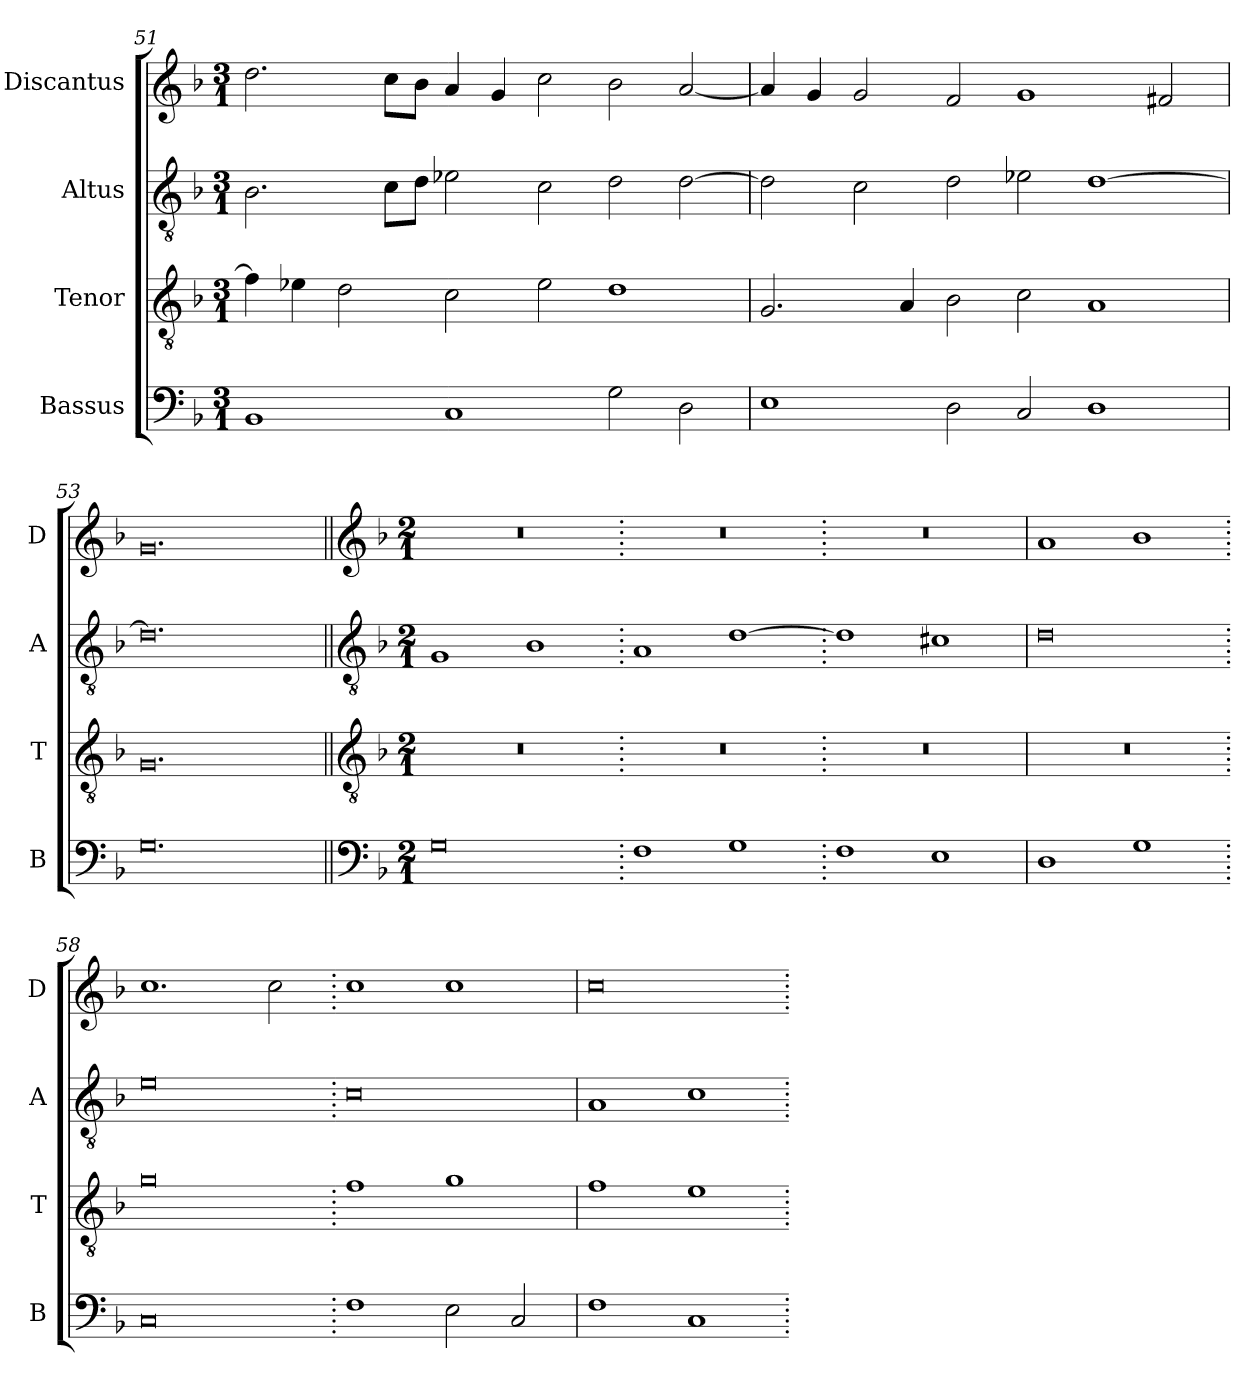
**kern	**kern	**kern	**kern
*part4	*part3	*part2	*part1
*staff4	*staff3	*staff2	*staff1
*I"Bassus	*I"Tenor	*I"Altus	*I"Discantus
*I'B	*I'T	*I'A	*I'D
*clefF4	*clefGv2	*clefGv2	*clefG2
*k[b-]	*k[b-]	*k[b-]	*k[b-]
*M3/1	*M3/1	*M3/1	*M3/1
=51	=51	=51	=51
1BB-	4f\]	2.B-\	2.dd\
.	4e-X\	.	.
.	2d\	.	.
.	.	8c\L	8cc\L
.	.	8d\J	8b-\J
1C	2c\	2e-X\	4a/
.	.	.	4g/
.	2e-\	2c\	2cc\
2G\	1d	2d\	2b-\
2D\	.	[2d\	[2a/
=52	=52	=52	=52
1E	2.G/	2d\]	4a/]
.	.	.	4g/
.	.	2c\	2g/
.	4A/	.	.
2D\	2B-\	2d\	2f/
2C/	2c\	2e-X\	1g
1D	1A	[1d	.
.	.	.	2f#X/
=53	=53	=53	=53
0.G	0.G	0.d]	0.g
!!LO:LB:g=z
=54||	=54||	=54||	=54||
*clefF4	*clefGv2	*clefGv2	*clefG2
*k[b-]	*k[b-]	*k[b-]	*k[b-]
*M2/1	*M2/1	*M2/1	*M2/1
0G	0r	1G	0r
.	.	1B-	.
=55.	=55.	=55.	=55.
1F	0r	1A	0r
1G	.	[1d	.
=56.	=56.	=56.	=56.
1F	0r	1d]	0r
1E	.	1c#X	.
=57	=57	=57	=57
1D	0r	0d	1a
1G	.	.	1b-
=58.	=58.	=58.	=58.
0C	0g	0e	1.cc
.	.	.	2cc\
=59.	=59.	=59.	=59.
1F	1f	0c	1cc
2E\	1g	.	1cc
2C/	.	.	.
=60	=60	=60	=60
1F	1f	1A	0cc
1C	1e	1c	.
=.	=.	=.	=.
*-	*-	*-	*-
